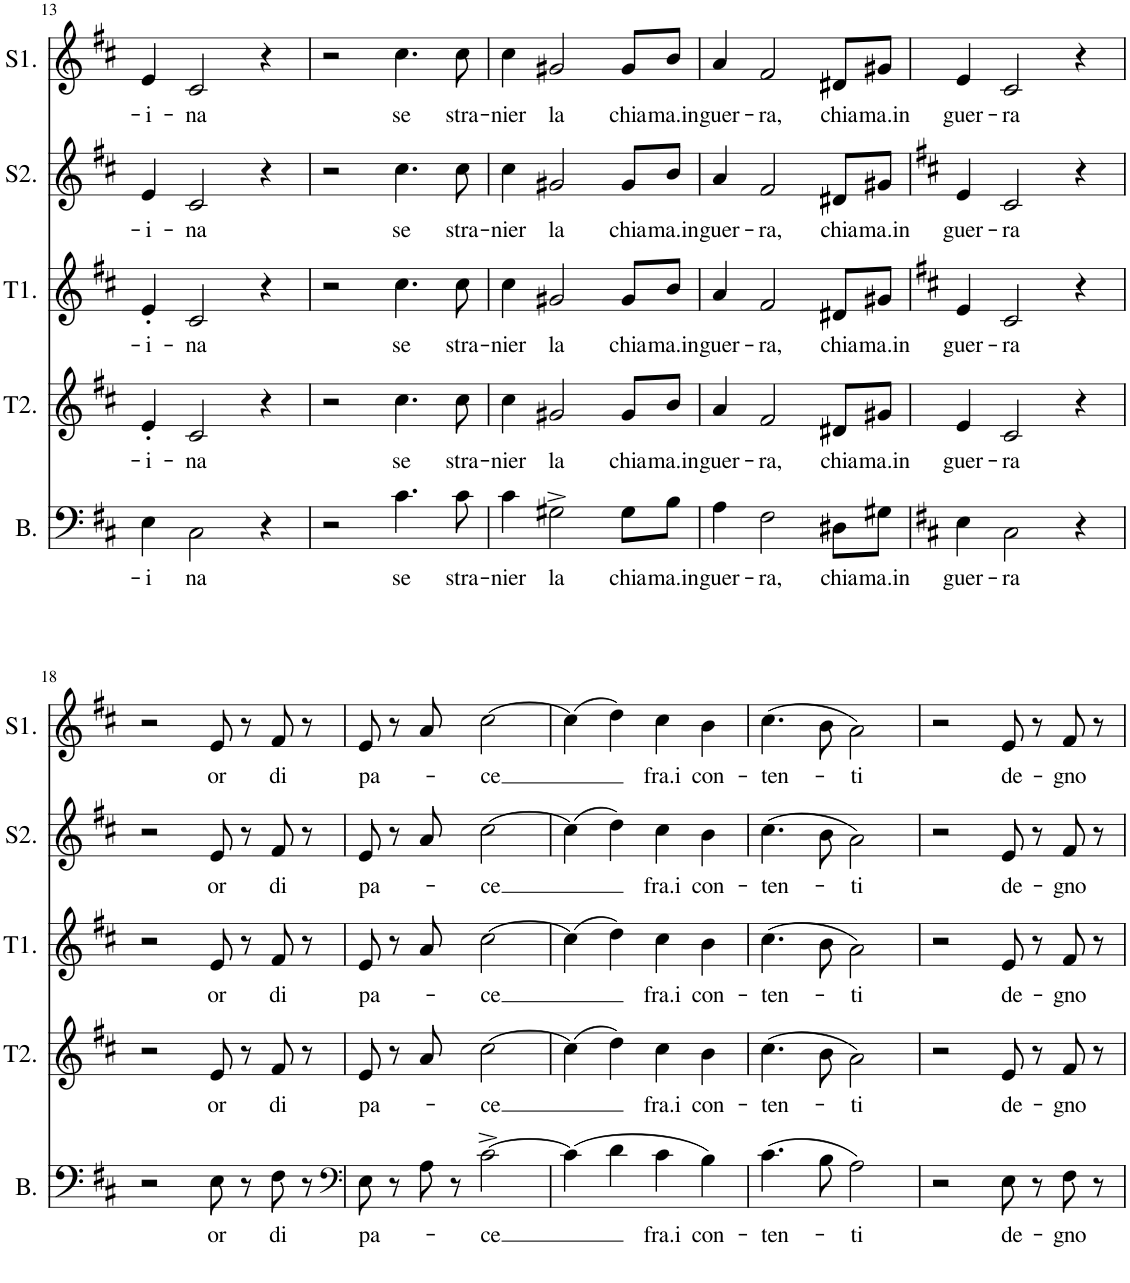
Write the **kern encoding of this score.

**kern	**text	**kern	**text	**kern	**text	**kern	**text	**kern	**text
*part5	*part5	*part4	*part4	*part3	*part3	*part2	*part2	*part1	*part1
*staff5	*staff5	*staff4	*staff4	*staff3	*staff3	*staff2	*staff2	*staff1	*staff1
*I"Basse	*	*I"Tenor 2	*	*I"Tenor 1	*	*I"Soprano 2	*	*I"Soprano 1	*
*I'B.	*	*I'T2.	*	*I'T1.	*	*I'S2.	*	*I'S1.	*
!!LO:PB:g=z
*clefF4	*	*clefG2	*	*clefG2	*	*clefG2	*	*clefG2	*
*k[f#c#]	*	*k[f#c#]	*	*k[f#c#]	*	*k[f#c#]	*	*k[f#c#]	*
=13	=13	=13	=13	=13	=13	=13	=13	=13	=13
!	!LO:LY:b	!	!LO:LY:b	!	!LO:LY:b	!	!LO:LY:b	!	!LO:LY:b
4E\	-i	4e'/	-i-	4e'/	-i-	4e/	-i-	4e/	-i-
!	!LO:LY:b	!	!LO:LY:b	!	!LO:LY:b	!	!LO:LY:b	!	!LO:LY:b
2C#\	na	2c#/	-na	2c#/	-na	2c#/	-na	2c#/	-na
4r	.	4r	.	4r	.	4r	.	4r	.
=14	=14	=14	=14	=14	=14	=14	=14	=14	=14
2r	.	2r	.	2r	.	2r	.	2r	.
!	!LO:LY:b	!	!LO:LY:b	!	!LO:LY:b	!	!LO:LY:b	!	!LO:LY:b
4.c#\	se	4.cc#\	se	4.cc#\	se	4.cc#\	se	4.cc#\	se
!	!LO:LY:b	!	!LO:LY:b	!	!LO:LY:b	!	!LO:LY:b	!	!LO:LY:b
8c#\	stra-	8cc#\	stra-	8cc#\	stra-	8cc#\	stra-	8cc#\	stra-
=15	=15	=15	=15	=15	=15	=15	=15	=15	=15
!	!LO:LY:b	!	!LO:LY:b	!	!LO:LY:b	!	!LO:LY:b	!	!LO:LY:b
4c#\	-nier	4cc#\	-nier	4cc#\	-nier	4cc#\	-nier	4cc#\	-nier
!	!LO:LY:b	!	!LO:LY:b	!	!LO:LY:b	!	!LO:LY:b	!	!LO:LY:b
2G#X^\	la	2g#X/	la	2g#X/	la	2g#X/	la	2g#X/	la
!	!LO:LY:b	!	!LO:LY:b	!	!LO:LY:b	!	!LO:LY:b	!	!LO:LY:b
8G#\L	chia-	8g#/L	chia-	8g#/L	chia-	8g#/L	chia-	8g#/L	chia-
!	!LO:LY:b	!	!LO:LY:b	!	!LO:LY:b	!	!LO:LY:b	!	!LO:LY:b
8B\J	-ma.in	8b/J	-ma.in	8b/J	-ma.in	8b/J	-ma.in	8b/J	-ma.in
=16	=16	=16	=16	=16	=16	=16	=16	=16	=16
!	!LO:LY:b	!	!LO:LY:b	!	!LO:LY:b	!	!LO:LY:b	!	!LO:LY:b
4A\	guer-	4a/	guer-	4a/	guer-	4a/	guer-	4a/	guer-
!	!LO:LY:b	!	!LO:LY:b	!	!LO:LY:b	!	!LO:LY:b	!	!LO:LY:b
2F#\	-ra,	2f#/	-ra,	2f#/	-ra,	2f#/	-ra,	2f#/	-ra,
!	!LO:LY:b	!	!LO:LY:b	!	!LO:LY:b	!	!LO:LY:b	!	!LO:LY:b
8D#X\L	chia-	8d#X/L	chia-	8d#X/L	chia-	8d#X/L	chia-	8d#X/L	chia-
!	!LO:LY:b	!	!LO:LY:b	!	!LO:LY:b	!	!LO:LY:b	!	!LO:LY:b
8G#X\J	-ma.in	8g#X/J	-ma.in	8g#X/J	-ma.in	8g#X/J	-ma.in	8g#X/J	-ma.in
=17	=17	=17	=17	=17	=17	=17	=17	=17	=17
*k[f#c#]	*	*	*	*k[f#c#]	*	*k[f#c#]	*	*	*
!	!LO:LY:b	!	!LO:LY:b	!	!LO:LY:b	!	!LO:LY:b	!	!LO:LY:b
4E\	guer-	4e/	guer-	4e/	guer-	4e/	guer-	4e/	guer-
!	!LO:LY:b	!	!LO:LY:b	!	!LO:LY:b	!	!LO:LY:b	!	!LO:LY:b
2C#\	-ra	2c#/	-ra	2c#/	-ra	2c#/	-ra	2c#/	-ra
4r	.	4r	.	4r	.	4r	.	4r	.
!!LO:LB:g=z
=18	=18	=18	=18	=18	=18	=18	=18	=18	=18
2r	.	2r	.	2r	.	2r	.	2r	.
!	!LO:LY:b	!	!LO:LY:b	!	!LO:LY:b	!	!LO:LY:b	!	!LO:LY:b
8E\	or	8e/	or	8e/	or	8e/	or	8e/	or
8r	.	8r	.	8r	.	8r	.	8r	.
!	!LO:LY:b	!	!LO:LY:b	!	!LO:LY:b	!	!LO:LY:b	!	!LO:LY:b
8F#\	di	8f#/	di	8f#/	di	8f#/	di	8f#/	di
8r	.	8r	.	8r	.	8r	.	8r	.
=19	=19	=19	=19	=19	=19	=19	=19	=19	=19
*clefF4	*	*	*	*	*	*	*	*	*
!	!LO:LY:b	!	!LO:LY:b	!	!LO:LY:b	!	!LO:LY:b	!	!LO:LY:b
8E\	pa-	8e/	pa-	8e/	pa-	8e/	pa-	8e/	pa-
8r	.	8r	.	8r	.	8r	.	8r	.
8A\	.	8a/	.	8a/	.	8a/	.	8a/	.
8r	.	8ryy	.	8ryy	.	8ryy	.	8ryy	.
!	!LO:LY:b	!	!LO:LY:b	!	!LO:LY:b	!	!LO:LY:b	!	!LO:LY:b
[2c#^\	-ce	[2cc#\	-ce	[2cc#\	-ce	[2cc#\	-ce	[2cc#\	-ce
=20	=20	=20	=20	=20	=20	=20	=20	=20	=20
(4c#\]	.	(4cc#\]	.	(4cc#\]	.	(4cc#\]	.	(4cc#\]	.
4d\	.	4dd\)	.	4dd\)	.	4dd\)	.	4dd\)	.
!	!LO:LY:b	!	!LO:LY:b	!	!LO:LY:b	!	!LO:LY:b	!	!LO:LY:b
4c#\	fra.i	4cc#\	fra.i	4cc#\	fra.i	4cc#\	fra.i	4cc#\	fra.i
!	!LO:LY:b	!	!LO:LY:b	!	!LO:LY:b	!	!LO:LY:b	!	!LO:LY:b
4B\)	con-	4b\	con-	4b\	con-	4b\	con-	4b\	con-
=21	=21	=21	=21	=21	=21	=21	=21	=21	=21
!	!LO:LY:b	!	!LO:LY:b	!	!LO:LY:b	!	!LO:LY:b	!	!LO:LY:b
(4.c#\	-ten-	(4.cc#\	ten-	(4.cc#\	ten-	(4.cc#\	ten-	(4.cc#\	ten-
8B\	.	8b\	.	8b\	.	8b\	.	8b\	.
!	!LO:LY:b	!	!LO:LY:b	!	!LO:LY:b	!	!LO:LY:b	!	!LO:LY:b
2A\)	-ti	2a\)	-ti	2a\)	-ti	2a\)	-ti	2a\)	-ti
=22	=22	=22	=22	=22	=22	=22	=22	=22	=22
2r	.	2r	.	2r	.	2r	.	2r	.
!	!LO:LY:b	!	!LO:LY:b	!	!LO:LY:b	!	!LO:LY:b	!	!LO:LY:b
8E\	de-	8e/	de-	8e/	de-	8e/	de-	8e/	de-
8r	.	8r	.	8r	.	8r	.	8r	.
!	!LO:LY:b	!	!LO:LY:b	!	!LO:LY:b	!	!LO:LY:b	!	!LO:LY:b
8F#\	-gno	8f#/	-gno	8f#/	-gno	8f#/	-gno	8f#/	-gno
8r	.	8r	.	8r	.	8r	.	8r	.
=	=	=	=	=	=	=	=	=	=
*-	*-	*-	*-	*-	*-	*-	*-	*-	*-
